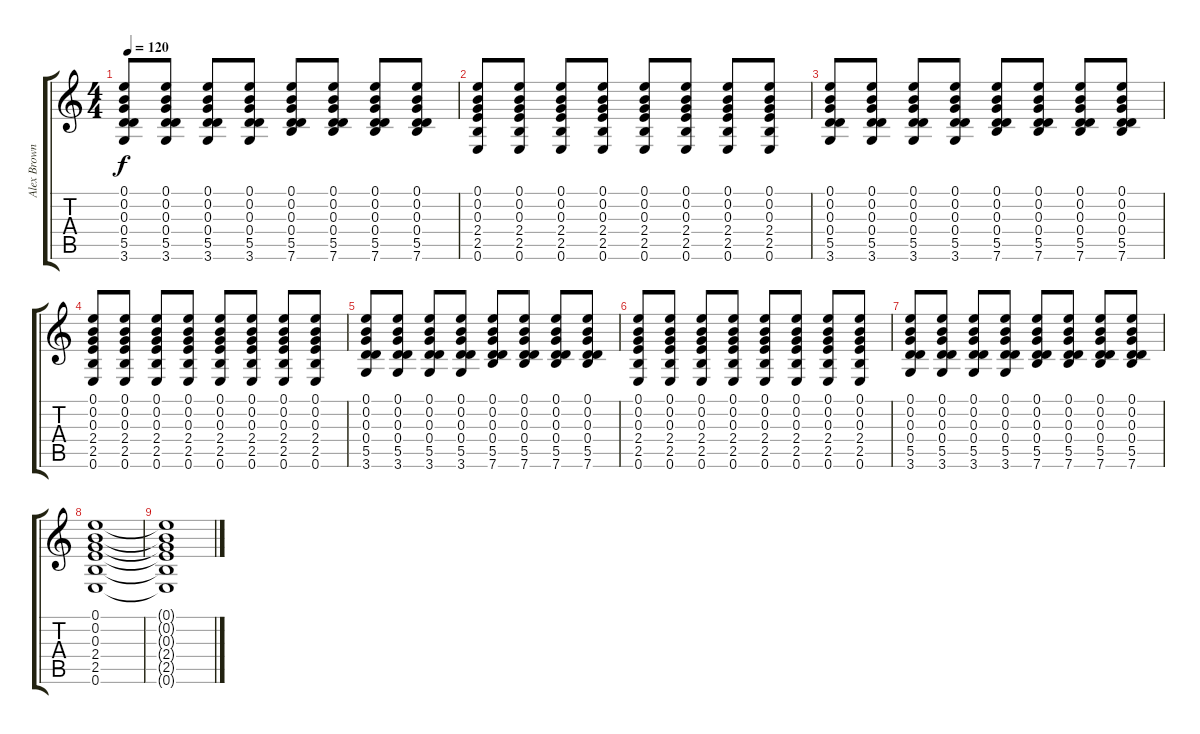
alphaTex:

\track ("Alex Brown Church - Lead Guitar" "Alex Brown") {instrument acousticguitarsteel}
\staff {score tabs}
\tuning (E4 B3 G3 D3 A2 E2) {hide}
\ts (4 4)
\tempo 120
\clef g2
\ks c
(0.1 0.2 0.3 0.4 5.5 3.6).8{dy f} (0.1 0.2 0.3 0.4 5.5 3.6).8 (0.1 0.2 0.3 0.4 5.5 3.6).8 (0.1 0.2 0.3 0.4 5.5 3.6).8 (0.1 0.2 0.3 0.4 5.5 7.6).8 (0.1 0.2 0.3 0.4 5.5 7.6).8 (0.1 0.2 0.3 0.4 5.5 7.6).8 (0.1 0.2 0.3 0.4 5.5 7.6).8 |
(0.1 0.2 0.3 2.4 2.5 0.6).8 (0.1 0.2 0.3 2.4 2.5 0.6).8 (0.1 0.2 0.3 2.4 2.5 0.6).8 (0.1 0.2 0.3 2.4 2.5 0.6).8 (0.1 0.2 0.3 2.4 2.5 0.6).8 (0.1 0.2 0.3 2.4 2.5 0.6).8 (0.1 0.2 0.3 2.4 2.5 0.6).8 (0.1 0.2 0.3 2.4 2.5 0.6).8 |
(0.1 0.2 0.3 0.4 5.5 3.6).8 (0.1 0.2 0.3 0.4 5.5 3.6).8 (0.1 0.2 0.3 0.4 5.5 3.6).8 (0.1 0.2 0.3 0.4 5.5 3.6).8 (0.1 0.2 0.3 0.4 5.5 7.6).8 (0.1 0.2 0.3 0.4 5.5 7.6).8 (0.1 0.2 0.3 0.4 5.5 7.6).8 (0.1 0.2 0.3 0.4 5.5 7.6).8 |
(0.1 0.2 0.3 2.4 2.5 0.6).8 (0.1 0.2 0.3 2.4 2.5 0.6).8 (0.1 0.2 0.3 2.4 2.5 0.6).8 (0.1 0.2 0.3 2.4 2.5 0.6).8 (0.1 0.2 0.3 2.4 2.5 0.6).8 (0.1 0.2 0.3 2.4 2.5 0.6).8 (0.1 0.2 0.3 2.4 2.5 0.6).8 (0.1 0.2 0.3 2.4 2.5 0.6).8 |
(0.1 0.2 0.3 0.4 5.5 3.6).8 (0.1 0.2 0.3 0.4 5.5 3.6).8 (0.1 0.2 0.3 0.4 5.5 3.6).8 (0.1 0.2 0.3 0.4 5.5 3.6).8 (0.1 0.2 0.3 0.4 5.5 7.6).8 (0.1 0.2 0.3 0.4 5.5 7.6).8 (0.1 0.2 0.3 0.4 5.5 7.6).8 (0.1 0.2 0.3 0.4 5.5 7.6).8 |
(0.1 0.2 0.3 2.4 2.5 0.6).8 (0.1 0.2 0.3 2.4 2.5 0.6).8 (0.1 0.2 0.3 2.4 2.5 0.6).8 (0.1 0.2 0.3 2.4 2.5 0.6).8 (0.1 0.2 0.3 2.4 2.5 0.6).8 (0.1 0.2 0.3 2.4 2.5 0.6).8 (0.1 0.2 0.3 2.4 2.5 0.6).8 (0.1 0.2 0.3 2.4 2.5 0.6).8 |
(0.1 0.2 0.3 0.4 5.5 3.6).8 (0.1 0.2 0.3 0.4 5.5 3.6).8 (0.1 0.2 0.3 0.4 5.5 3.6).8 (0.1 0.2 0.3 0.4 5.5 3.6).8 (0.1 0.2 0.3 0.4 5.5 7.6).8 (0.1 0.2 0.3 0.4 5.5 7.6).8 (0.1 0.2 0.3 0.4 5.5 7.6).8 (0.1 0.2 0.3 0.4 5.5 7.6).8 |
(0.1 0.2 0.3 2.4 2.5 0.6).1 |
(0.1{t} 0.2{t} 0.3{t} 2.4{t} 2.5{t} 0.6{t}).1
